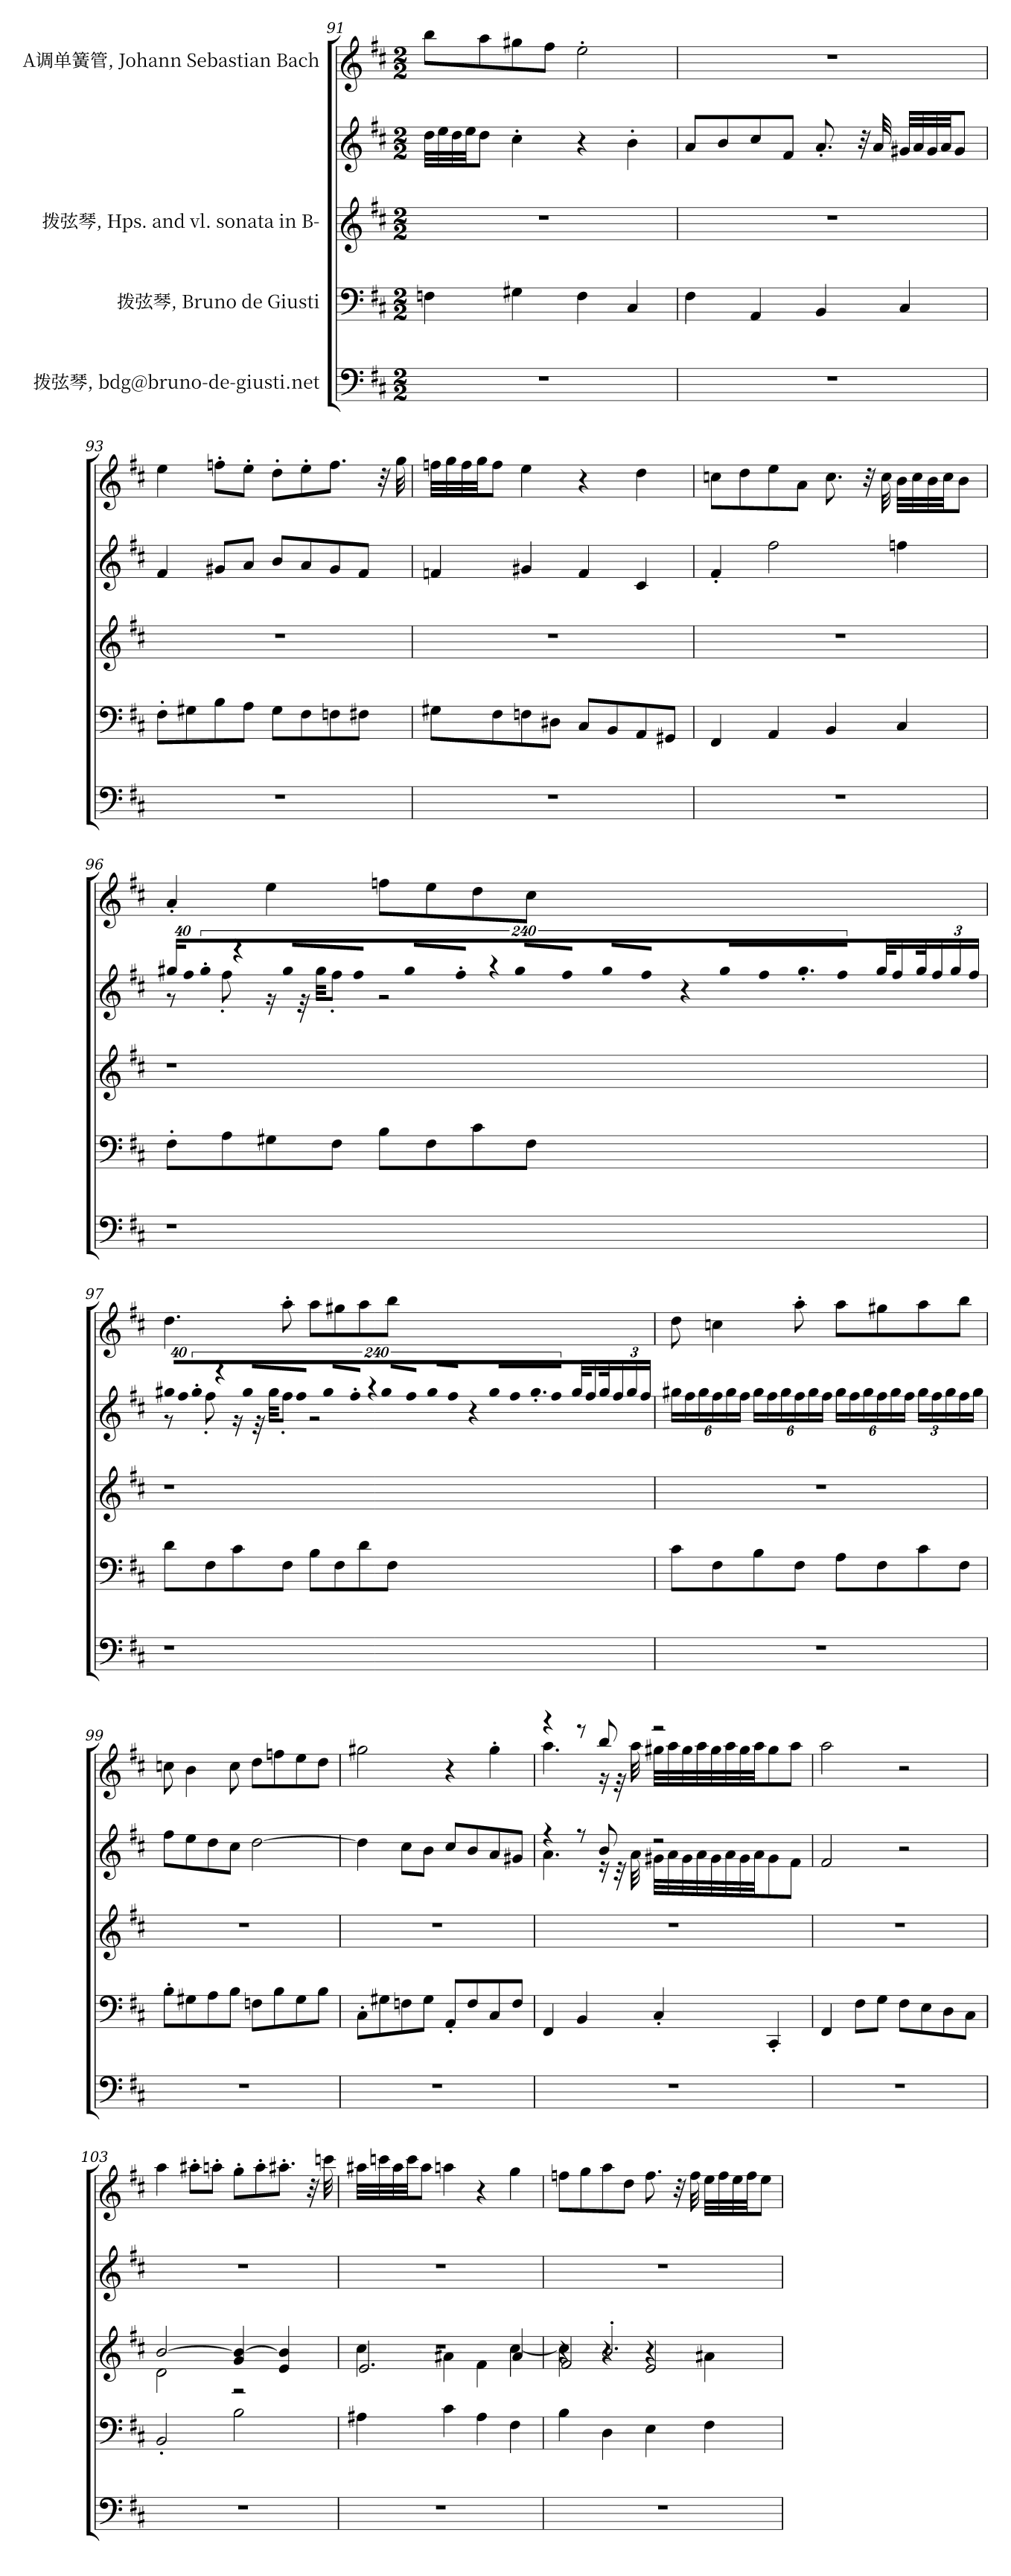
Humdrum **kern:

**kern	**kern	**kern	**kern	**kern
*part4	*part3	*part2	*part2	*part1
*staff5	*staff4	*staff3	*staff2	*staff1
*I"拨弦琴, bdg@bruno-de-giusti.net	*I"拨弦琴, Bruno de Giusti	*I"拨弦琴, Hps. and vl. sonata in B-	*	*I"A调单簧管, Johann Sebastian Bach
*clefF4	*clefF4	*clefG2	*clefG2	*clefG2
*	*	*	*	*ITrd2c3
*k[f#c#]	*k[f#c#]	*k[f#c#]	*k[f#c#]	*k[f#c#g#d#a#]
*M2/2	*M2/2	*M2/2	*M2/2	*M2/2
=91	=91	=91	=91	=91
1r	4Fn\	1r	32dd\LLL	8gg#\L
.	.	.	32ee\	.
.	.	.	32dd\	.
.	.	.	32ee\JJ	.
.	.	.	8dd\J	8ff#\
.	4G#X\	.	4cc#'\	8ee#X\
.	.	.	.	8dd#\J
.	4F\	.	4r	2cc#'\
.	4C#/	.	4b'\	.
=92	=92	=92	=92	=92
1r	4F#\	1r	8a/L	1r
.	.	.	8b/	.
.	4AA/	.	8cc#/	.
.	.	.	8f#/J	.
.	4BB/	.	8.a'/	.
.	.	.	32r	.
.	.	.	32a/	.
.	4C#/	.	32g#X/LLL	.
.	.	.	32a/	.
.	.	.	32g#/	.
.	.	.	32a/JJ	.
.	.	.	8g#/J	.
!!LO:PB:g=z
=93	=93	=93	=93	=93
*	*	*	*	*MM176
1r	8F#'\L	1r	4f#/	4cc#\
.	8G#X\	.	.	.
*	*	*	*	*MM182
.	8B\	.	8g#X/L	8ddn'\L
.	8A\J	.	8a/J	8cc#'\J
*	*	*	*	*MM188
.	8G#\L	.	8b/L	8b'\L
.	8F#\	.	8a/	8cc#'\
.	8Fn\	.	8g#/	8.dd\J
.	8F#X\J	.	8f#/J	.
.	.	.	.	32r
.	.	.	.	32ee\
=94	=94	=94	=94	=94
1r	8G#X\L	1r	4fn/	32ddn\LLL
.	.	.	.	32ee\
.	.	.	.	32dd\
.	.	.	.	32ee\JJ
.	8F#\	.	.	8dd\J
.	8Fn\	.	4g#X/	4cc#\
.	8D#X\J	.	.	.
.	8C#/L	.	4f/	4r
.	8BB/	.	.	.
.	8AA/	.	4c#/	4b\
.	8GG#X/J	.	.	.
=95	=95	=95	=95	=95
1r	4FF#/	1r	4f#'/	8an\L
.	.	.	.	8b\
.	4AA/	.	2ff#\	8cc#\
.	.	.	.	8f#\J
.	4BB/	.	.	8.a\
.	.	.	.	32r
.	.	.	.	32a\
.	4C#/	.	4ffn\	32g#\LLL
.	.	.	.	32a\
.	.	.	.	32g#\
.	.	.	.	32a\JJ
.	.	.	.	8g#\J
!!LO:LB:g=z
=96	=96	=96	=96	=96
*	*	*	*	*MM160
!	!	!	!LO:N:vis=32	!
*	*	*	*^	*
1r	8F#'\L	1r	640%23gg#X/LLL	8r	4f#'/
!	!	!	!LO:N:vis=32	!	!
.	.	.	640%23ff#/J	.	.
!	!	!	!LO:N:vis=16	!	!
.	.	.	1920%137gg#'/JJ	.	.
.	8A\	.	.	8ff#'\	.
!	!	!	!LO:N:vis=32	!	!
.	.	.	640%23r	.	.
!	!	!	!LO:N:vis=32	!	!
.	.	.	640%23gg#/LLL	.	.
!	!	!	!LO:N:vis=32	!	!
.	.	.	640%23ff#/JJJ	.	.
*	*	*	*	*	*MM182
.	8G#X\	.	.	16r	4cc#\
!	!	!	!LO:N:vis=32	!	!
.	.	.	640%23gg#/KLL	.	.
!	!	!	!LO:N:vis=16	!	!
.	.	.	1920%137ff#'/JJ	.	.
.	.	.	.	32r	.
.	.	.	.	32gg#\KKL	.
!	!	!	!LO:N:vis=16	!	!
.	.	.	1920%137r	.	.
.	8F#\J	.	.	8ff#'\J	.
!	!	!	!LO:N:vis=32	!	!
.	.	.	640%23gg#/LLL	.	.
!	!	!	!LO:N:vis=32	!	!
.	.	.	640%23ff#/JJJ	.	.
.	8B\L	.	.	2r	8ddn\L
!	!	!	!LO:N:vis=32	!	!
.	.	.	640%23gg#/LLL	.	.
!	!	!	!LO:N:vis=32	!	!
.	.	.	640%23ff#/JJJ	.	.
!	!	!	!LO:N:vis=64	!	!
.	.	.	960%17r	.	.
!	!	!	!LO:N:vis=32	!	!
.	.	.	640%23gg#/LLL	.	.
.	8F#\	.	.	.	8cc#\
!	!	!	!LO:N:vis=32	!	!
.	.	.	640%23ff#/	.	.
!	!	!	!LO:N:vis=32.	!	!
.	.	.	1920%103gg#'/	.	.
!	!	!	!LO:N:vis=32	!	!
.	.	.	640%23ff#/JJJ	.	.
.	8c#\	.	.	.	8b\
.	.	.	32gg#/KLL	.	.
.	.	.	16ff#/	.	.
.	.	.	32gg#/K	.	.
.	8F#\J	.	.	.	8a#\J
*	*	*	*Xbrackettup	*	*
.	.	.	24ff#/	.	.
.	.	.	24gg#/	.	.
.	.	.	24ff#/JJ	.	.
384ryy	384ryy	384ryy	.	384ryy	384ryy
!!LO:PB:g=z
=97	=97	=97	=97	=97	=97
*	*	*	*brackettup	*	*
!	!	!	!LO:N:vis=32	!	!
1r	8d\L	1r	640%23gg#X/LLL	8r	4.b\
!	!	!	!LO:N:vis=32	!	!
.	.	.	640%23ff#/J	.	.
!	!	!	!LO:N:vis=16	!	!
.	.	.	1920%137gg#'/JJ	.	.
.	8F#\	.	.	8ff#'\	.
!	!	!	!LO:N:vis=32	!	!
.	.	.	640%23r	.	.
!	!	!	!LO:N:vis=32	!	!
.	.	.	640%23gg#/LLL	.	.
!	!	!	!LO:N:vis=32	!	!
.	.	.	640%23ff#/JJJ	.	.
.	8c#\	.	.	16r	.
!	!	!	!LO:N:vis=32	!	!
.	.	.	640%23gg#/KLL	.	.
!	!	!	!LO:N:vis=16	!	!
.	.	.	1920%137ff#'/JJ	.	.
.	.	.	.	32r	.
.	.	.	.	32gg#\KKL	.
!	!	!	!LO:N:vis=16	!	!
.	.	.	1920%137r	.	.
.	8F#\J	.	.	8ff#'\J	8ff#'\
!	!	!	!LO:N:vis=32	!	!
.	.	.	640%23gg#/LLL	.	.
!	!	!	!LO:N:vis=32	!	!
.	.	.	640%23ff#/JJJ	.	.
.	8B\L	.	.	2r	8ff#\L
!	!	!	!LO:N:vis=32	!	!
.	.	.	640%23gg#/LLL	.	.
!	!	!	!LO:N:vis=32	!	!
.	.	.	640%23ff#/JJJ	.	.
!	!	!	!LO:N:vis=64	!	!
.	.	.	960%17r	.	.
!	!	!	!LO:N:vis=32	!	!
.	.	.	640%23gg#/LLL	.	.
.	8F#\	.	.	.	8ee#X\
!	!	!	!LO:N:vis=32	!	!
.	.	.	640%23ff#/	.	.
!	!	!	!LO:N:vis=32.	!	!
.	.	.	1920%103gg#'/	.	.
!	!	!	!LO:N:vis=32	!	!
.	.	.	640%23ff#/JJJ	.	.
.	8d\	.	.	.	8ff#\
.	.	.	32gg#/KLL	.	.
.	.	.	16ff#/	.	.
.	.	.	32gg#/K	.	.
.	8F#\J	.	.	.	8gg#\J
*	*	*	*Xbrackettup	*	*
.	.	.	24ff#/	.	.
.	.	.	24gg#/	.	.
.	.	.	24ff#/JJ	.	.
384ryy	384ryy	384ryy	.	384ryy	384ryy
*	*	*	*v	*v	*
!!LO:LB:g=z
=98	=98	=98	=98	=98
1r	8c#\L	1r	24gg#X\LL	8b\
.	.	.	24ff#\	.
.	.	.	24gg#\	.
.	8F#\	.	24ff#\	4an\
.	.	.	24gg#\	.
.	.	.	24ff#\JJ	.
.	8B\	.	24gg#\LL	.
.	.	.	24ff#\	.
.	.	.	24gg#\	.
.	8F#\J	.	24ff#\	8ff#'\
.	.	.	24gg#\	.
.	.	.	24ff#\JJ	.
.	8A\L	.	24gg#\LL	8ff#\L
.	.	.	24ff#\	.
.	.	.	24gg#\	.
.	8F#\	.	24ff#\	8ee#X\
.	.	.	24gg#\	.
.	.	.	24ff#\JJ	.
.	8c#\	.	24gg#\LL	8ff#\
.	.	.	24ff#\	.
.	.	.	24gg#\	.
.	8F#\J	.	16ff#\	8gg#\J
.	.	.	16gg#\JJ	.
=99	=99	=99	=99	=99
1r	8B'\L	1r	8ff#\L	8an\
.	8G#X\	.	8ee\	4g#\
.	8A\	.	8dd\	.
.	8B\J	.	8cc#\J	8a\
.	8Fn\L	.	[2dd\	8b\L
.	8B\	.	.	8ddn\
.	8G#\	.	.	8cc#\
.	8B\J	.	.	8b\J
!!LO:PB:g=z
=100	=100	=100	=100	=100
1r	8C#'\L	1r	4dd\]	2ee#X\
.	8G#X\	.	.	.
.	8Fn\	.	8cc#\L	.
.	8G#\J	.	8b\J	.
*	*	*	*	*MM184
.	8AA'/L	.	8cc#/L	4r
.	8F/	.	8b/	.
*	*	*	*	*MM182
.	8C#/	.	8a/	4ee#'\
.	8F/J	.	8g#X/J	.
=101	=101	=101	=101	=101
*	*	*	*	*MM180
*	*	*	*^	*^
1r	4FF#/	1r	4r	4.a\	4r	4.ff#\
*	*	*	*	*	*MM178	*
.	4BB/	.	8r	.	8r	.
.	.	.	8b/	16r	8gg#/	16r
.	.	.	.	32r	.	32r
.	.	.	.	32a\	.	32ff#\
*	*	*	*	*	*MM176	*
.	4C#'/	.	2r	32g#X\LLL	2r	32ee#X\LLL
.	.	.	.	32a\	.	32ff#\
.	.	.	.	32g#\	.	32ee#\
.	.	.	.	32a\	.	32ff#\
.	.	.	.	32g#\	.	32ee#\
.	.	.	.	32a\	.	32ff#\
.	.	.	.	32g#\	.	32ee#\
*	*	*	*	*	*MM160	*
.	.	.	.	32a\JJ	.	32ff#\JJ
*	*	*	*	*	*MM158	*
.	4CC#'/	.	.	8g#\	.	8ee#\
.	.	.	.	8f#\J	.	8ff#\J
*	*	*	*v	*v	*	*
*	*	*	*	*v	*v
=102	=102	=102	=102	=102
*	*	*	*	*MM140
1r	4FF#/	1r	2f#/	2ff#\
.	8F#\L	.	.	.
.	8G\J	.	.	.
*	*	*	*	*MM172
.	8F#\L	.	2r	2r
.	8E\	.	.	.
.	8D\	.	.	.
.	8C#\J	.	.	.
!!LO:LB:g=z
=103	=103	=103	=103	=103
*	*	*^	*	*
1r	2BB'/	[2b/	2d\	1r	4ff#\
.	.	.	.	.	8ff##X'\L
.	.	.	.	.	8ff#X'\J
.	2B\	4g/ 4b/_	2r	.	8ee'\L
.	.	.	.	.	8ff#'\
.	.	4e/ 4b/]	.	.	8.ff##X'\J
.	.	.	.	.	32r
.	.	.	.	.	32aan\
*	*	*v	*v	*	*
=104	=104	=104	=104	=104
*	*	*	*	*MM182
*	*	*^	*	*
*	*	*	*^	*	*
1r	4A#X\	1r	4cc#\	2.e/	1r	32ff##X\LLL
.	.	.	.	.	.	32aan\
.	.	.	.	.	.	32ff##\
.	.	.	.	.	.	32aa\JJ
.	.	.	.	.	.	8ff##\J
.	4c#\	.	4a#X\	.	.	4ff#X\
.	4A#\	.	4f#\	.	.	4r
.	4F#\	.	[4cc#\	4a#/	.	4ee\
=105	=105	=105	=105	=105	=105	=105
*	*	*	*	*	*	*MM184
1r	4B\	4r	4cc#\]	2f#/	1r	8ddn\L
.	.	.	.	.	.	8ee\
.	4D\	2.b'/	4r	.	.	8ff#\
.	.	.	.	.	.	8b\J
.	4E\	.	4r	2e/	.	8.dd\
.	.	.	.	.	.	32r
.	.	.	.	.	.	32dd\
.	4F#\	.	4a#X\	.	.	32cc#\LLL
.	.	.	.	.	.	32dd\
.	.	.	.	.	.	32cc#\
.	.	.	.	.	.	32dd\JJ
.	.	.	.	.	.	8cc#\J
*	*	*v	*v	*v	*	*
=	=	=	=	=
*-	*-	*-	*-	*-
